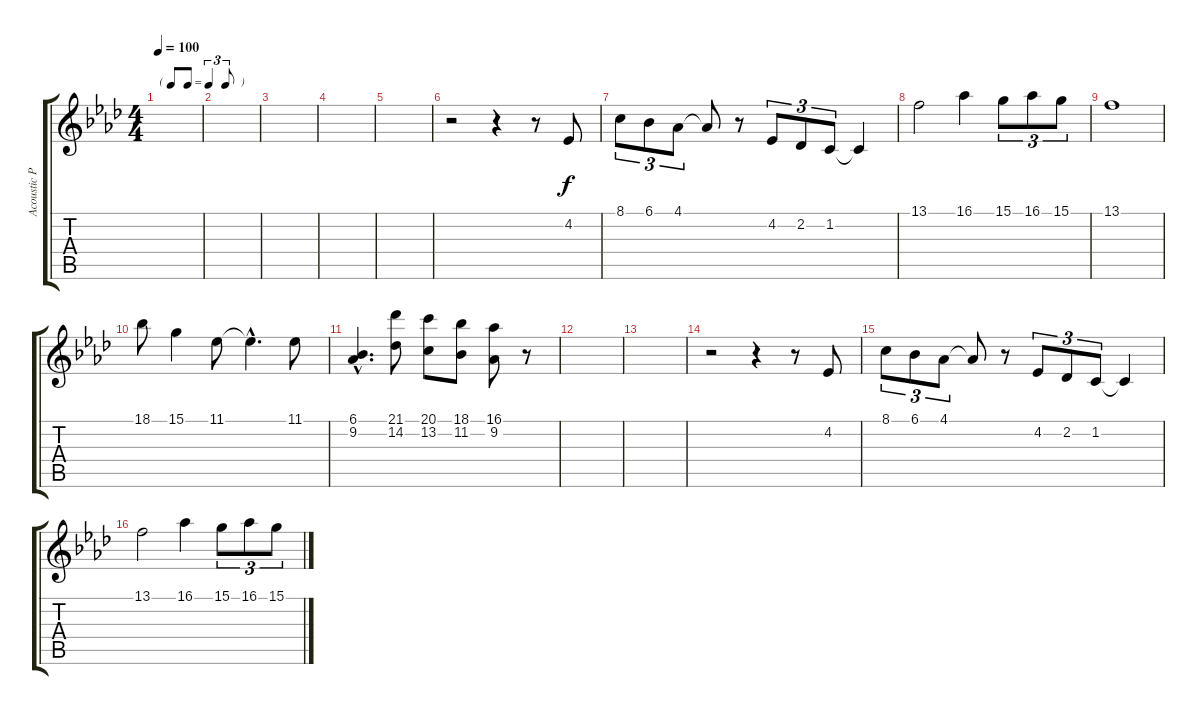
\track ("Acoustic Piano" "Acoustic P") {instrument acousticgrandpiano}
\staff {score tabs}
\tuning (E4 B3 G3 D3 A2 E2) {hide}
\ts (4 4)
\tf triplet8th
\tempo 100
\clef g2
\ks ab
|
|
|
|
|
r.2 r.4 r.8 4.2.8 |
8.1.8{tu (3 2)} 6.1.8{tu (3 2)} 4.1.8{tu (3 2)} 4.1{t}.8 r.8 4.2.8{tu (3 2)} 2.2.8{tu (3 2)} 1.2.8{tu (3 2)} 1.2{t}.4 |
13.1.2 16.1.4 15.1.8{tu (3 2)} 16.1.8{tu (3 2)} 15.1.8{tu (3 2)} |
13.1.1 |
18.1.8 15.1.4 11.1.8 11.1{hac t}.4{d} 11.1.8 |
(6.1{hac} 9.2{hac}).4{d} (21.1 14.2).8 (20.1 13.2).8 (18.1 11.2).8 (16.1 9.2).8 r.8 |
|
|
r.2 r.4 r.8 4.2.8 |
8.1.8{tu (3 2)} 6.1.8{tu (3 2)} 4.1.8{tu (3 2)} 4.1{t}.8 r.8 4.2.8{tu (3 2)} 2.2.8{tu (3 2)} 1.2.8{tu (3 2)} 1.2{t}.4 |
13.1.2 16.1.4 15.1.8{tu (3 2)} 16.1.8{tu (3 2)} 15.1.8{tu (3 2)}
